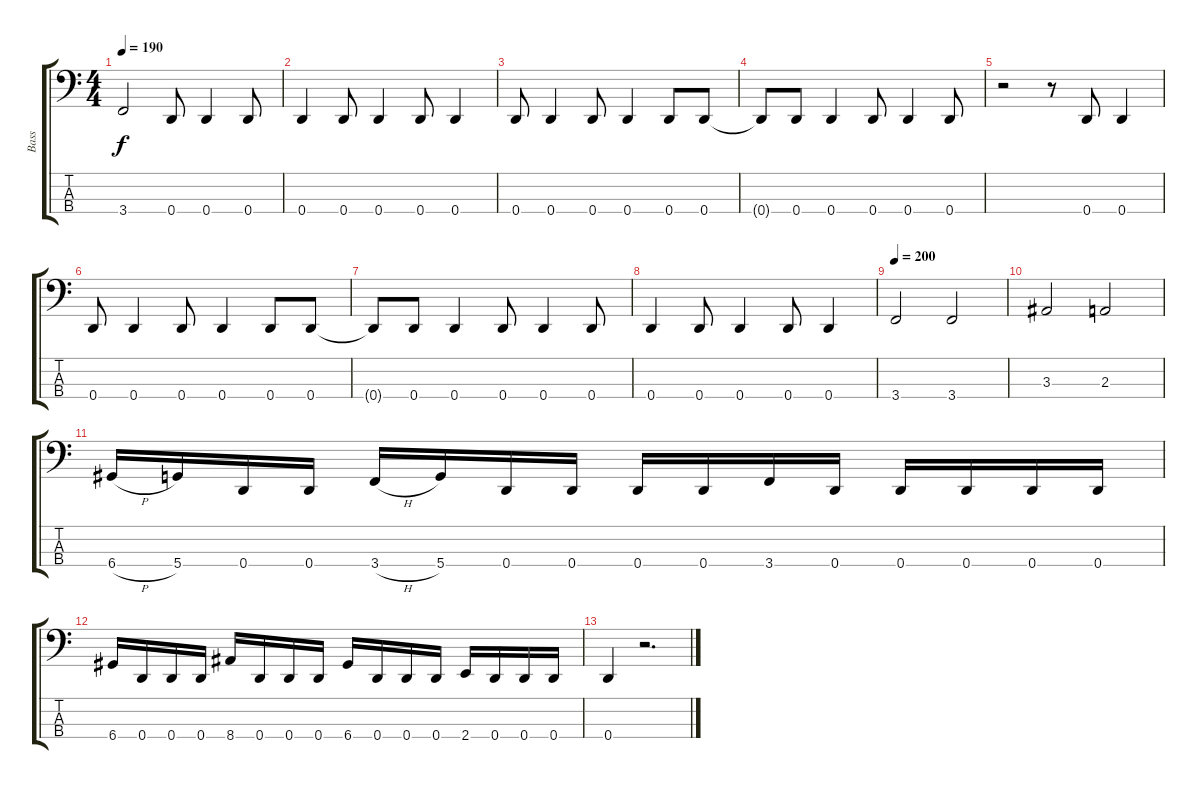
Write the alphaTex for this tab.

\track ("Bass" "Bass") {instrument electricbassfinger}
\staff {score tabs}
\tuning (F2 C2 G1 D1) {hide}
\ts (4 4)
\tempo 190
\clef f4
\ks c
3.4.2{dy f} 0.4.8 0.4.4 0.4.8 |
0.4.4 0.4.8 0.4.4 0.4.8 0.4.4 |
0.4.8 0.4.4 0.4.8 0.4.4 0.4.8 0.4.8 |
0.4{t}.8 0.4.8 0.4.4 0.4.8 0.4.4 0.4.8 |
r.2 r.8 0.4.8 0.4.4 |
0.4.8 0.4.4 0.4.8 0.4.4 0.4.8 0.4.8 |
0.4{t}.8 0.4.8 0.4.4 0.4.8 0.4.4 0.4.8 |
0.4.4 0.4.8 0.4.4 0.4.8 0.4.4 |
\tempo 200
3.4.2 3.4.2 |
3.3.2 2.3.2 |
6.4{h}.16 5.4.16 0.4.16 0.4.16 3.4{h}.16 5.4.16 0.4.16 0.4.16 0.4.16 0.4.16 3.4.16 0.4.16 0.4.16 0.4.16 0.4.16 0.4.16 |
6.4.16 0.4.16 0.4.16 0.4.16 8.4.16 0.4.16 0.4.16 0.4.16 6.4.16 0.4.16 0.4.16 0.4.16 2.4.16 0.4.16 0.4.16 0.4.16 |
0.4.4 r.2{d}
